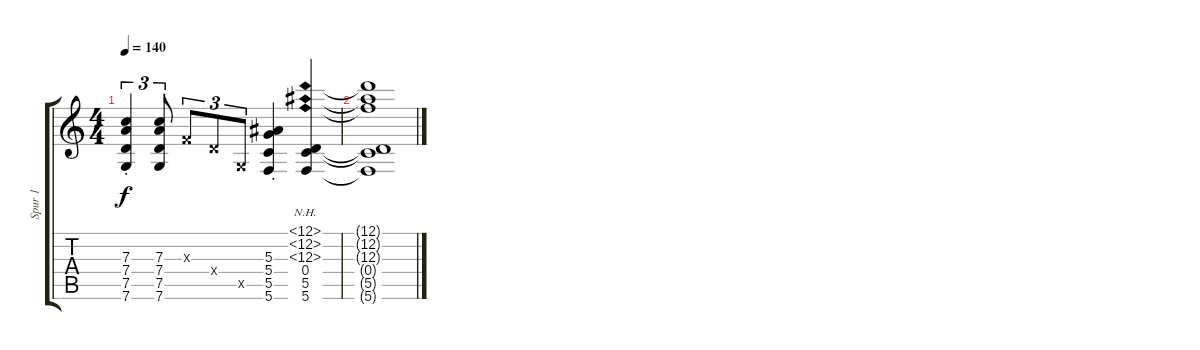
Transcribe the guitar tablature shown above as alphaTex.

\track ("Spur 1" "Spur 1") {instrument acousticguitarsteel}
\staff {score tabs}
\tuning (D4 Bb3 F3 D3 G2 C2) {hide}
\ts (4 4)
\tempo 140
\clef g2
\ks c
(7.3{st} 7.4{st} 7.5{st} 7.6{st}).4{tu (3 2) dy f} (7.3 7.4 7.5 7.6).8{tu (3 2)} 0.3{x}.8{tu (3 2)} 0.4{x}.8{tu (3 2)} 0.5{x}.8{tu (3 2)} (5.3{st} 5.4{st} 5.5{st} 5.6{st}).4 (12.1{nh} 12.2{nh} 12.3{nh} 0.4 5.5 5.6).4 |
(12.1{t} 12.2{t} 12.3{t} 0.4{t} 5.5{t} 5.6{t}).1
